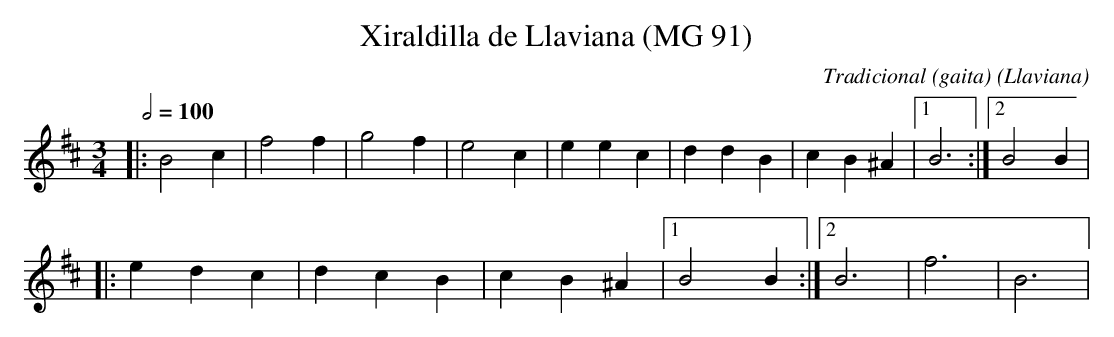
X:1
T:Xiraldilla de Llaviana (MG 91)
C:Tradicional (gaita)
O:Llaviana
M:3/4
L:1/4
Q:2/4=100
E:Comp.
K:D
|:B2 c|f2 f|g2 f|e2 c|e e c|d d B|c B ^A|[1 B3:|[2 B2 B|
|:edc|dcB|c B ^A|[1 B2 B:|[2 B3|f3|B3|
